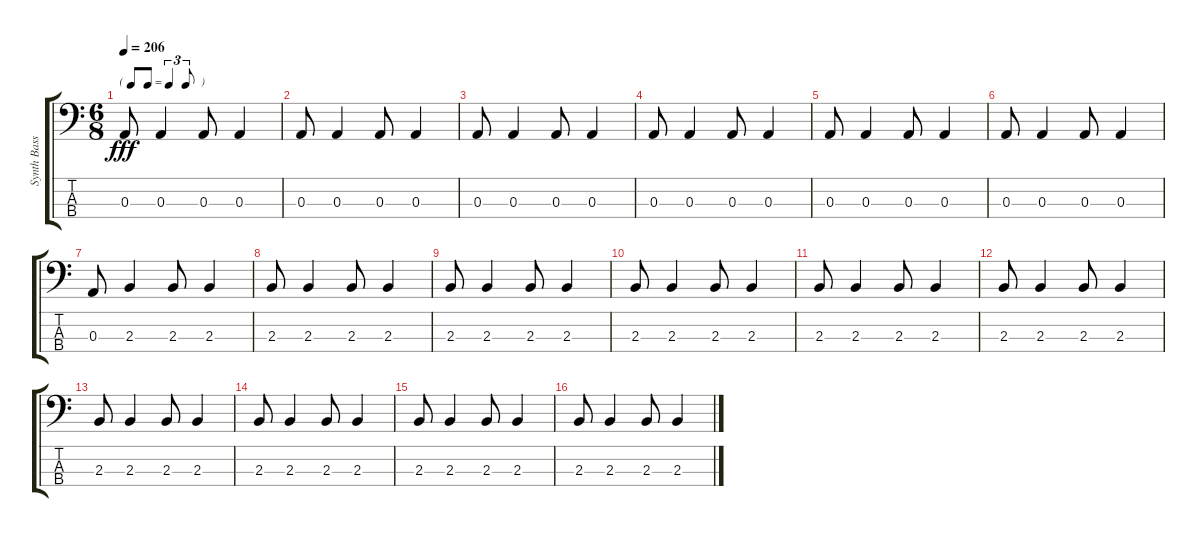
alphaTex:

\track ("Synth Bass 2 RC" "Synth Bass") {instrument synthbass2}
\staff {score tabs}
\tuning (G2 D2 A1 E1) {hide}
\ts (6 8)
\tf triplet8th
\tempo 206
\clef f4
\ks c
0.3.8{dy fff} 0.3.4 0.3.8 0.3.4 |
0.3.8 0.3.4 0.3.8 0.3.4 |
0.3.8 0.3.4 0.3.8 0.3.4 |
0.3.8 0.3.4 0.3.8 0.3.4 |
0.3.8 0.3.4 0.3.8 0.3.4 |
0.3.8 0.3.4 0.3.8 0.3.4 |
0.3.8 2.3.4 2.3.8 2.3.4 |
2.3.8 2.3.4 2.3.8 2.3.4 |
2.3.8 2.3.4 2.3.8 2.3.4 |
2.3.8 2.3.4 2.3.8 2.3.4 |
2.3.8 2.3.4 2.3.8 2.3.4 |
2.3.8 2.3.4 2.3.8 2.3.4 |
2.3.8 2.3.4 2.3.8 2.3.4 |
2.3.8 2.3.4 2.3.8 2.3.4 |
2.3.8 2.3.4 2.3.8 2.3.4 |
2.3.8 2.3.4 2.3.8 2.3.4
